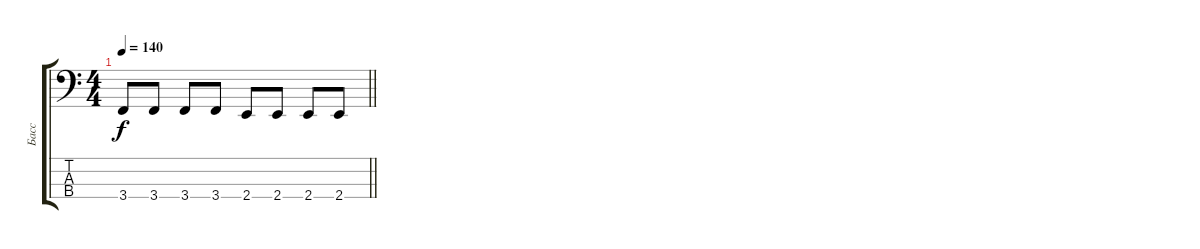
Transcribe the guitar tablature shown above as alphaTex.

\track ("Басс" "Басс") {instrument electricbassfinger}
\staff {score tabs}
\tuning (G2 D2 A1 D1) {hide}
\ts (4 4)
\tempo 140
\clef f4
\barLineRight lightlight
\ks c
3.4.8{dy f} 3.4.8 3.4.8 3.4.8 2.4.8 2.4.8 2.4.8 2.4.8
